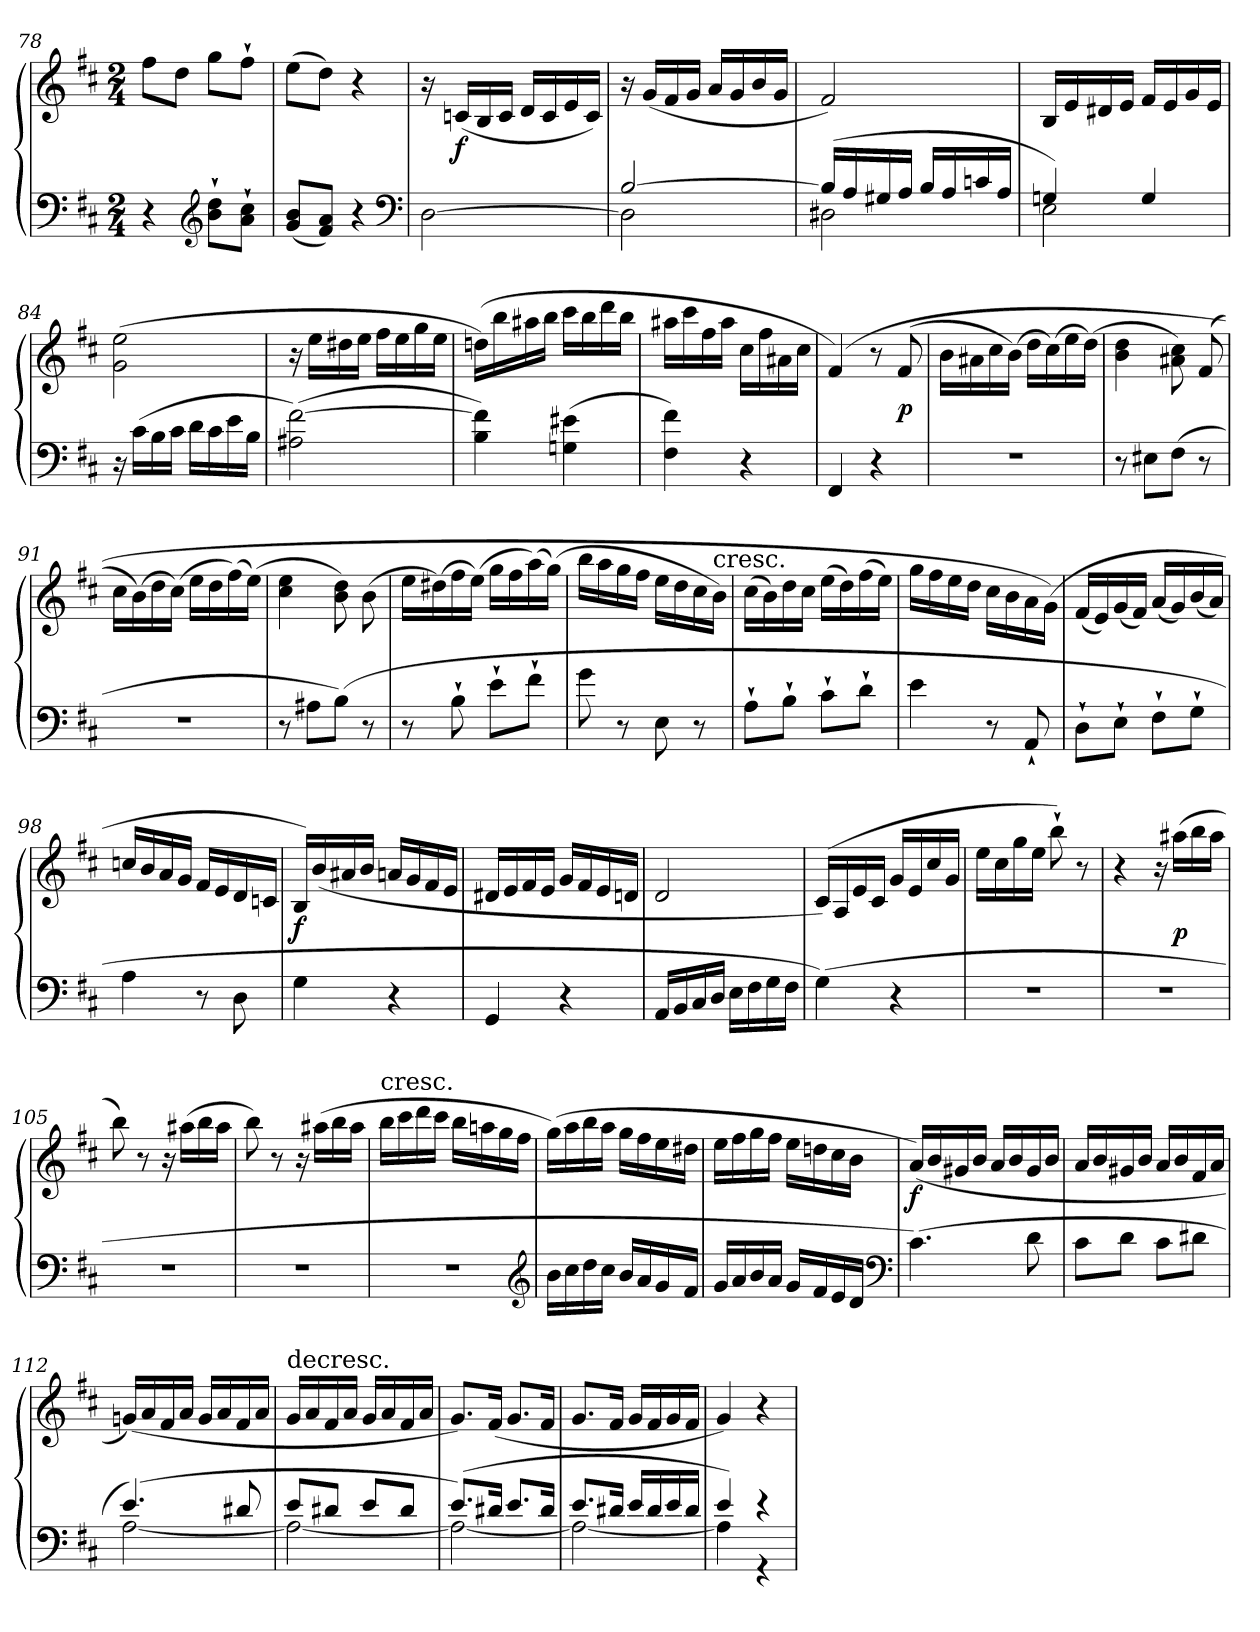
**kern	**kern	**dynam
*part1	*part1	*part1
*staff2	*staff1	*staff1/2
*clefF4	*clefG2	*
*k[f#c#]	*k[f#c#]	*
*D:	*D:	*
*M2/4	*M2/4	*
=78	=78	=78
4r	8ff#\L	.
.	8dd\J	.
*clefG2	*	*
8b`\ 8dd`\L	8gg\L	.
8a`\ 8cc#`\J	8ff#`\J	.
=79	=79	=79
(8g/ 8b/L	(8ee\L	.
8f#/ 8a/J)	8dd\J)	.
4r	4r	.
*clefF4	*	*
=80	=80	=80
[2D\	16r	.
.	(16cn/LL	f
.	16B/	.
.	16c/JJ	.
.	16d/LL	.
.	16c/	.
.	16e/	.
.	16c/JJ)	.
=81	=81	=81
*^	*	*
[2B/	2D\]	16r	.
.	.	(16g/LL	.
.	.	16f#/	.
.	.	16g/JJ	.
.	.	16a/LL	.
.	.	16g/	.
.	.	16b/	.
.	.	16g/JJ	.
=82	=82	=82	=82
(16B/LL]	2D#X\	2f#/)	.
16A/	.	.	.
16G#X/	.	.	.
16A/JJ	.	.	.
16B/LL	.	.	.
16A/	.	.	.
16cn/	.	.	.
16A/JJ	.	.	.
=83	=83	=83	=83
4Gn/)	2E\	16B/LL	.
.	.	16e/	.
.	.	16d#X/	.
.	.	16e/JJ	.
4G/	.	16f#/LL	.
.	.	16e/	.
.	.	16g/	.
.	.	16e/JJ	.
*v	*v	*	*
=84	=84	=84
16r	(2g\ 2ee\	.
(16c#\LL	.	.
16B\	.	.
16c#\JJ	.	.
16d\LL	.	.
16c#\	.	.
16e\	.	.
16B\JJ	.	.
=85	=85	=85
(2A#X\ [2f#\)	16r	.
.	16ee\LL	.
.	16dd#X\	.
.	16ee\JJ	.
.	16ff#\LL	.
.	16ee\	.
.	16gg\	.
.	16ee\JJ	.
=86	=86	=86
4B\ 4f#]\)	(16ddn\LL)	.
.	16bb\	.
.	16aa#X\	.
.	16bb\JJ	.
(4Gn\ 4e#X\	16ccc#\LL	.
.	16bb\	.
.	16ddd\	.
.	16bb\JJ	.
=87	=87	=87
4F#\ 4f#\)	16aa#X\LL	.
.	16ccc#\	.
.	16ff#\	.
.	16aa#\JJ	.
4r	16cc#\LL	.
.	16ff#\	.
.	16a#X\	.
.	16cc#\JJ	.
=88	=88	=88
4FF#/	(4f#/)	.
4r	8r	.
.	(8f#/	p
=89	=89	=89
2r	16b\LL	.
.	16a#X\	.
.	16cc#\	.
.	(16b\JJ)	.
.	16dd\LL	.
.	(16cc#\)	.
.	16ee\	.
.	(16dd\JJ)	.
=90	=90	=90
8r	4b\ 4dd\	.
8E#X\L	.	.
(8F#\J	8a#X\ 8cc#\)	.
8r	(8f#/	.
=91	=91	=91
2r	16cc#\LL	.
.	(16b\)	.
.	16dd\	.
.	(16cc#\JJ)	.
.	16ee\LL	.
.	16dd\	.
.	(16ff#\)	.
.	(16ee\JJ)	.
=92	=92	=92
8r	4cc#\ 4ee\	.
8A#X\L	.	.
(8B\J)	8b\ 8dd\)	.
8r	(8b\	.
=93	=93	=93
8r	16ee\LL	.
.	(16dd#X\)	.
8B`\	16ff#\	.
.	(16ee\JJ)	.
8e`\L	16gg\LL	.
.	16ff#\	.
8f#`\J	(16aa\)	.
.	(16gg\JJ)	.
=94	=94	=94
8g\	16bb\LL	.
.	16aa\	.
8r	16gg\	.
.	16ff#\JJ	.
8E\	16ee\LL	.
.	16dd\	.
8r	16cc#\	.
!	!LO:TX:t=cresc.	!
.	16b\JJ)	.
=95	=95	=95
8A`\L	(16cc#\LL	.
.	16b\)	.
8B`\J	16dd\	.
.	16cc#\JJ	.
8c#`\L	(16ee\LL	.
.	16dd\)	.
8d`\J	(16ff#\	.
.	16ee\JJ)	.
=96	=96	=96
4e\	16gg\LL	.
.	16ff#\	.
.	16ee\	.
.	16dd\JJ	.
8r	16cc#\LL	.
.	16b\	.
8AA`/	16a\	.
.	(16g\JJ)	.
=97	=97	=97
8D`\L	(16f#/LL	.
.	16e/)	.
8E`\J	(16g/	.
.	16f#/JJ)	.
8F#`\L	(16a/LL	.
.	16g/)	.
8G`\J	(16b/	.
.	16a/JJ)	.
=98	=98	=98
4A\	16ccn/LL	.
.	16b/	.
.	16a/	.
.	16g/JJ	.
8r	16f#/LL	.
.	16e/	.
8D\	16d/	.
.	16cn/JJ	.
=99	=99	=99
4G\	16B/LL)	f
.	(16b/	.
.	16a#X/	.
.	16b/JJ	.
4r	16an/LL	.
.	16g/	.
.	16f#/	.
.	16e/JJ	.
=100	=100	=100
4GG/	16d#X/LL	.
.	16e/	.
.	16f#/	.
.	16e/JJ	.
4r	16g/LL	.
.	16f#/	.
.	16e/	.
.	16dn/JJ	.
=101	=101	=101
16AA/LL	2d/	.
16BB/	.	.
16C#/	.	.
16D/JJ	.	.
16E\LL	.	.
16F#\	.	.
16G\	.	.
16F#\JJ	.	.
=102	=102	=102
(4G\)	(16c#/LL)	.
.	16A/	.
.	16e/	.
.	16c#/JJ	.
4r	16g/LL	.
.	16e/	.
.	16cc#/	.
.	16g/JJ	.
=103	=103	=103
2r	16ee\LL	.
.	16cc#\	.
.	16gg\	.
.	16ee\JJ	.
.	8bb`\)	.
.	8r	.
=104	=104	=104
2r	4r	.
.	16r	.
.	(16aa#X\LL	p
.	16bb\	.
.	16aa#\JJ	.
=105	=105	=105
2r	8bb\)	.
.	8r	.
.	16r	.
.	(16aa#X\LL	.
.	16bb\	.
.	16aa#\JJ	.
=106	=106	=106
2r	8bb\)	.
.	8r	.
.	16r	.
.	(16aa#X\LL	.
.	16bb\	.
.	16aa#\JJ	.
=107	=107	=107
!	!LO:TX:t=cresc.	!
2r	16bb\LL	.
.	16ccc#\	.
.	16ddd\	.
.	16ccc#\JJ	.
.	16bb\LL	.
.	16aan\	.
.	16gg\	.
.	16ff#\JJ	.
*clefG2	*	*
=108	=108	=108
16b\LL	(16gg\LL)	.
16cc#\	16aa\	.
16dd\	16bb\	.
16cc#\JJ	16aa\JJ	.
16b/LL	16gg\LL	.
16a/	16ff#\	.
16g/	16ee\	.
16f#/JJ	16dd#X\JJ	.
=109	=109	=109
16g/LL	16ee\LL	.
16a/	16ff#\	.
16b/	16gg\	.
16a/JJ	16ff#\JJ	.
16g/LL	16ee\LL	.
16f#/	16ddn\	.
16e/	16cc#\	.
16d/JJ	16b\JJ	.
*clefF4	*	*
=110	=110	=110
(4.c#\)	(16a/LL)	f
.	16b/	.
.	16g#X/	.
.	16b/JJ	.
.	16a/LL	.
.	16b/	.
8d\	16g#/	.
.	16b/JJ	.
=111	=111	=111
8c#\L	16a/LL	.
.	16b/	.
8d\J	16g#X/	.
.	16b/JJ	.
8c#\L	16a/LL	.
.	16b/	.
8d#X\J	16f#/	.
.	16a/JJ	.
=112	=112	=112
*^	*	*
(4.e/)	[2A\	(16gn/LL)	.
.	.	16a/	.
.	.	16f#/	.
.	.	16a/JJ	.
.	.	16g/LL	.
.	.	16a/	.
8d#X/	.	16f#/	.
.	.	16a/JJ	.
=113	=113	=113	=113
!	!	!LO:TX:t=decresc.	!
8e/L	2A\_	16g/LL	.
.	.	16a/	.
8d#X/J	.	16f#/	.
.	.	16a/JJ	.
8e/L	.	16g/LL	.
.	.	16a/	.
8d#/J	.	16f#/	.
.	.	16a/JJ	.
=114	=114	=114	=114
(8.e/L)	2A\_	8.g/L)	.
16d#X/Jk	.	(16f#/Jk	.
8.e/L	.	8.g/L	.
16d#/Jk	.	16f#/Jk	.
=115	=115	=115	=115
8.e/L	2A\_	8.g/L	.
16d#X/Jk	.	16f#/Jk	.
16e/LL	.	16g/LL	.
16d#/	.	16f#/	.
16e/	.	16g/	.
16d#/JJ	.	16f#/JJ	.
=116	=116	=116	=116
4e/)	4A\]	4g/)	.
4r	4r	4r	.
*v	*v	*	*
=	=	=
*-	*-	*-
